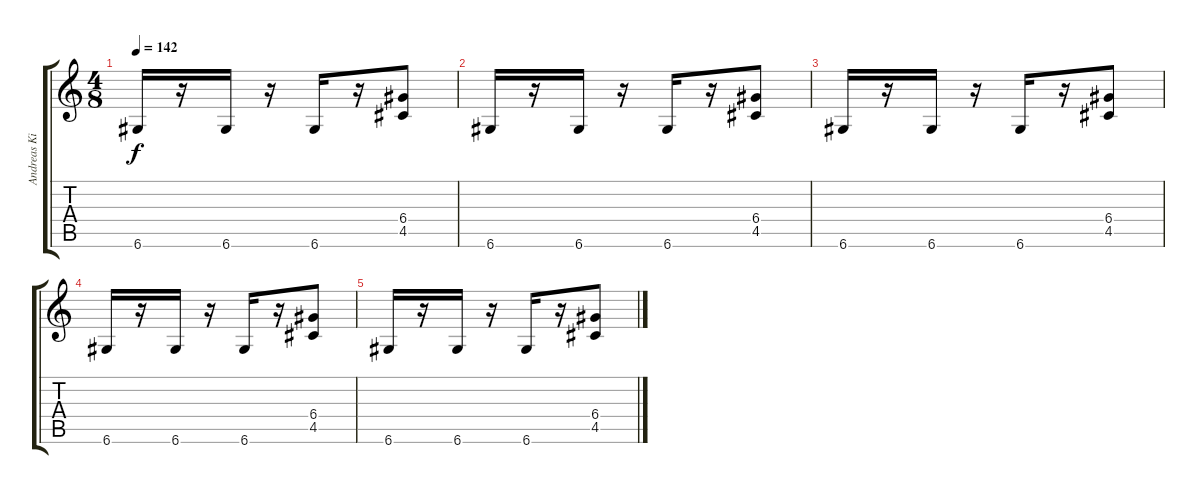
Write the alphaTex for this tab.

\track ("Andreas Kisser" "Andreas Ki") {instrument distortionguitar}
\staff {score tabs}
\tuning (E4 B3 G3 D3 A2 D2) {hide}
\ts (4 8)
\tempo 142
\clef g2
\ks c
6.6.16{dy f} r.16 6.6.16 r.16 6.6.16 r.16 (6.4 4.5).8 |
6.6.16 r.16 6.6.16 r.16 6.6.16 r.16 (6.4 4.5).8 |
6.6.16 r.16 6.6.16 r.16 6.6.16 r.16 (6.4 4.5).8 |
6.6.16 r.16 6.6.16 r.16 6.6.16 r.16 (6.4 4.5).8 |
6.6.16 r.16 6.6.16 r.16 6.6.16 r.16 (6.4 4.5).8
